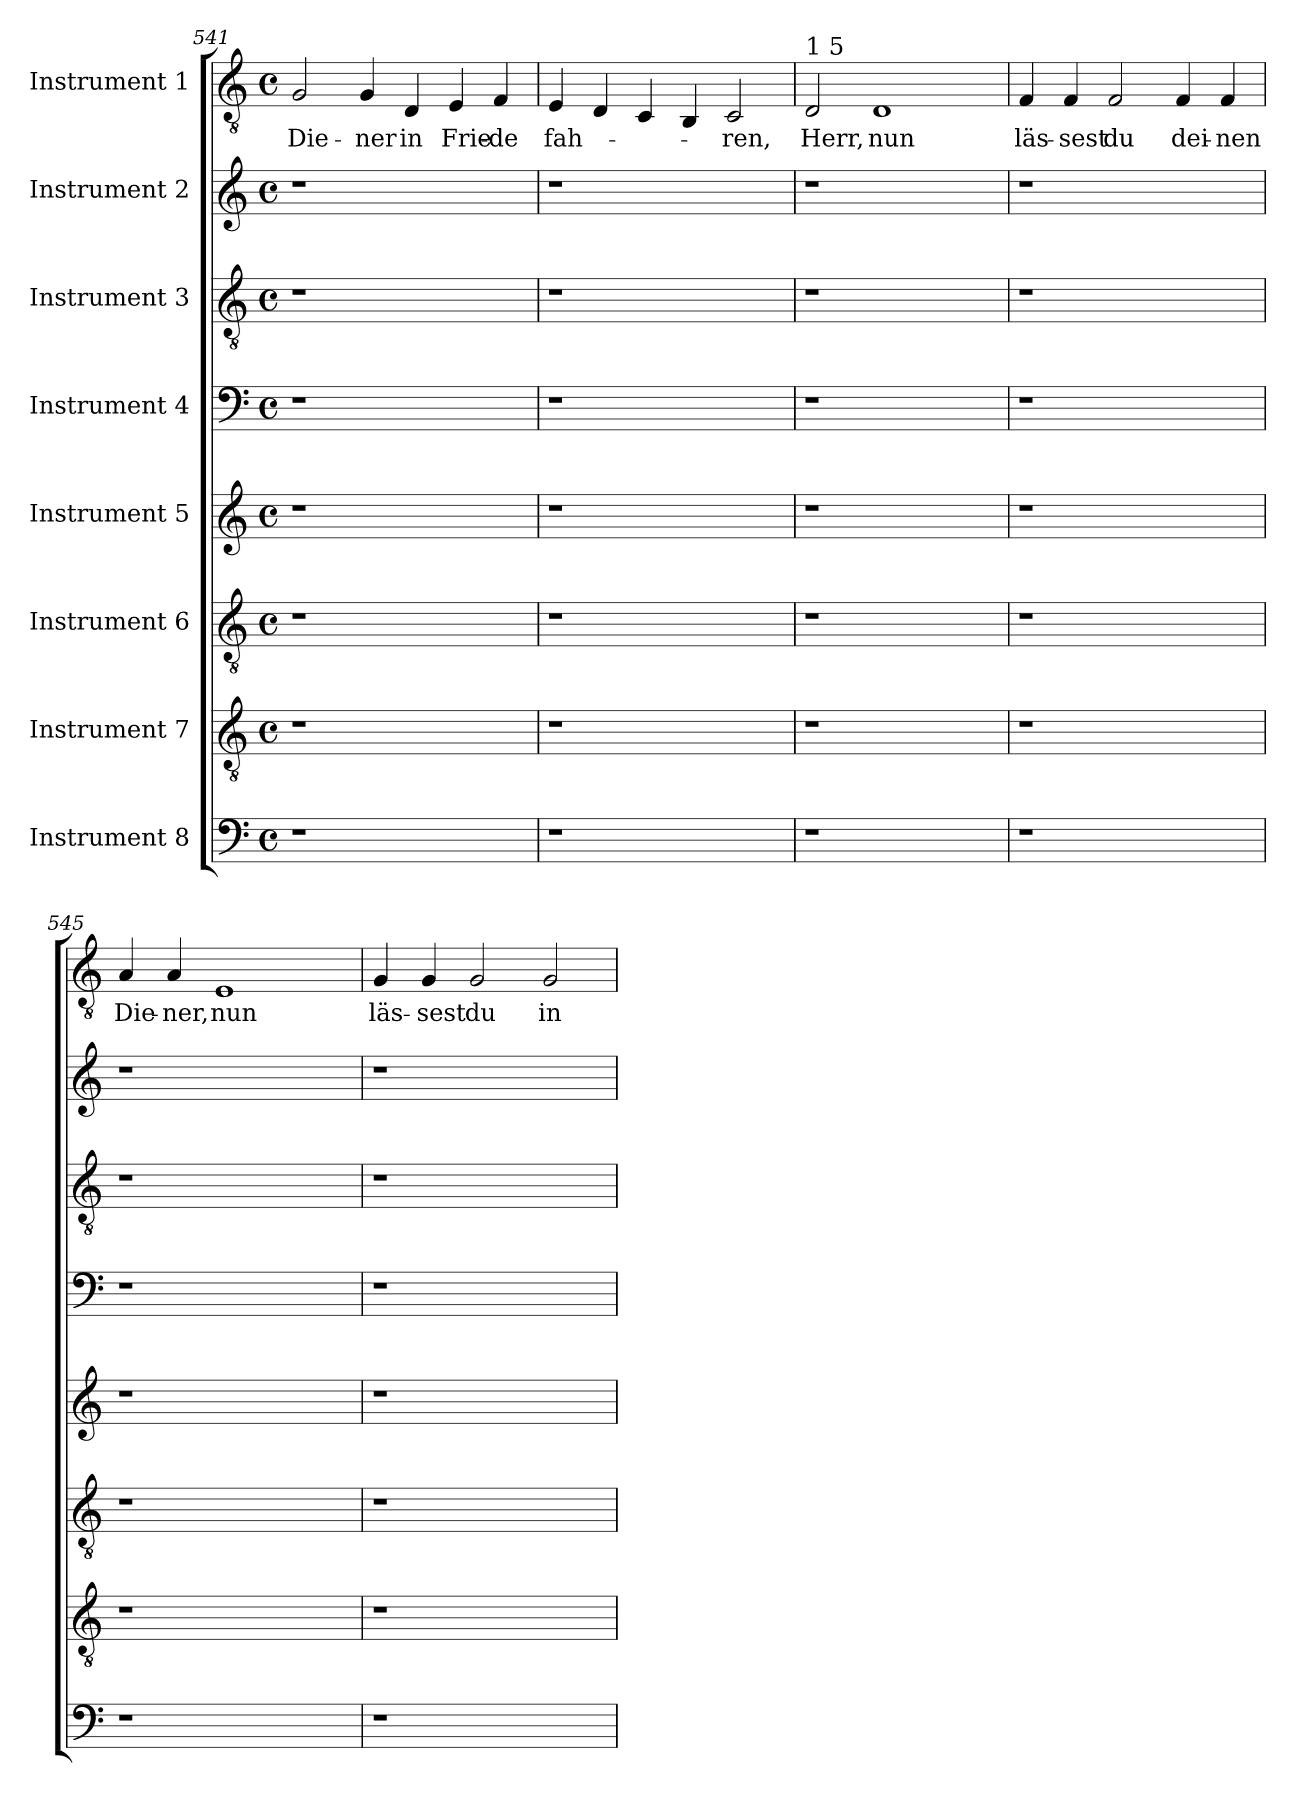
**kern	**kern	**kern	**kern	**kern	**kern	**kern	**kern	**text
*part8	*part7	*part6	*part5	*part4	*part3	*part2	*part1	*part1
*staff8	*staff7	*staff6	*staff5	*staff4	*staff3	*staff2	*staff1	*staff1
*I"Instrument 8	*I"Instrument 7	*I"Instrument 6	*I"Instrument 5	*I"Instrument 4	*I"Instrument 3	*I"Instrument 2	*I"Instrument 1	*
*clefF4	*clefGv2	*clefGv2	*clefG2	*clefF4	*clefGv2	*clefG2	*clefGv2	*
*M4/4	*M4/4	*M4/4	*M4/4	*M4/4	*M4/4	*M4/4	*M4/4	*
*met(c)	*met(c)	*met(c)	*met(c)	*met(c)	*met(c)	*met(c)	*met(c)	*
=541	=541	=541	=541	=541	=541	=541	=541	=541
!	!	!	!	!	!	!	!	!LO:LY:b:cj
1r	1r	1r	1r	1r	1r	1r	2G/	Die-
!	!	!	!	!	!	!	!	!LO:LY:b:cj
.	.	.	.	.	.	.	4G/	-ner
!	!	!	!	!	!	!	!	!LO:LY:b:cj
.	.	.	.	.	.	.	4D/	in
!	!	!	!	!	!	!	!	!LO:LY:b:cj
2ryy	2ryy	2ryy	2ryy	2ryy	2ryy	2ryy	4E/	Frie-
!	!	!	!	!	!	!	!	!LO:LY:b:rj
.	.	.	.	.	.	.	4F/	-de
=542	=542	=542	=542	=542	=542	=542	=542	=542
!	!	!	!	!	!	!	!	!LO:LY:b:cj
1r	1r	1r	1r	1r	1r	1r	4E/	fah-
.	.	.	.	.	.	.	4D/	.
.	.	.	.	.	.	.	4C/	.
.	.	.	.	.	.	.	4BB/	.
!	!	!	!	!	!	!	!	!LO:LY:b:cj
2ryy	2ryy	2ryy	2ryy	2ryy	2ryy	2ryy	2C/	-ren,
!!LO:LB:g=z
=543	=543	=543	=543	=543	=543	=543	=543	=543
!	!	!	!	!	!	!	!LO:TX:a:t=1 5	!
!	!	!	!	!	!	!	!	!LO:LY:b:cj
1r	1r	1r	1r	1r	1r	1r	2D/	Herr,
!	!	!	!	!	!	!	!	!LO:LY:b:cj
.	.	.	.	.	.	.	1D	nun
2ryy	2ryy	2ryy	2ryy	2ryy	2ryy	2ryy	.	.
=544	=544	=544	=544	=544	=544	=544	=544	=544
!	!	!	!	!	!	!	!	!LO:LY:b
1r	1r	1r	1r	1r	1r	1r	4F/	läs-
!	!	!	!	!	!	!	!	!LO:LY:b:rj
.	.	.	.	.	.	.	4F/	-sest
!	!	!	!	!	!	!	!	!LO:LY:b:cj
.	.	.	.	.	.	.	2F/	du
!	!	!	!	!	!	!	!	!LO:LY:b
2ryy	2ryy	2ryy	2ryy	2ryy	2ryy	2ryy	4F/	dei-
!	!	!	!	!	!	!	!	!LO:LY:b:rj
.	.	.	.	.	.	.	4F/	-nen
=545	=545	=545	=545	=545	=545	=545	=545	=545
!	!	!	!	!	!	!	!	!LO:LY:b
1r	1r	1r	1r	1r	1r	1r	4A/	Die-
!	!	!	!	!	!	!	!	!LO:LY:b:rj
.	.	.	.	.	.	.	4A/	-ner,
!	!	!	!	!	!	!	!	!LO:LY:b:cj
.	.	.	.	.	.	.	1E	nun
2ryy	2ryy	2ryy	2ryy	2ryy	2ryy	2ryy	.	.
=546	=546	=546	=546	=546	=546	=546	=546	=546
!	!	!	!	!	!	!	!	!LO:LY:b
1r	1r	1r	1r	1r	1r	1r	4G/	läs-
!	!	!	!	!	!	!	!	!LO:LY:b:rj
.	.	.	.	.	.	.	4G/	-sest
!	!	!	!	!	!	!	!	!LO:LY:b:cj
.	.	.	.	.	.	.	2G/	du
!	!	!	!	!	!	!	!	!LO:LY:b:cj
2ryy	2ryy	2ryy	2ryy	2ryy	2ryy	2ryy	2G/	in
=	=	=	=	=	=	=	=	=
*-	*-	*-	*-	*-	*-	*-	*-	*-
